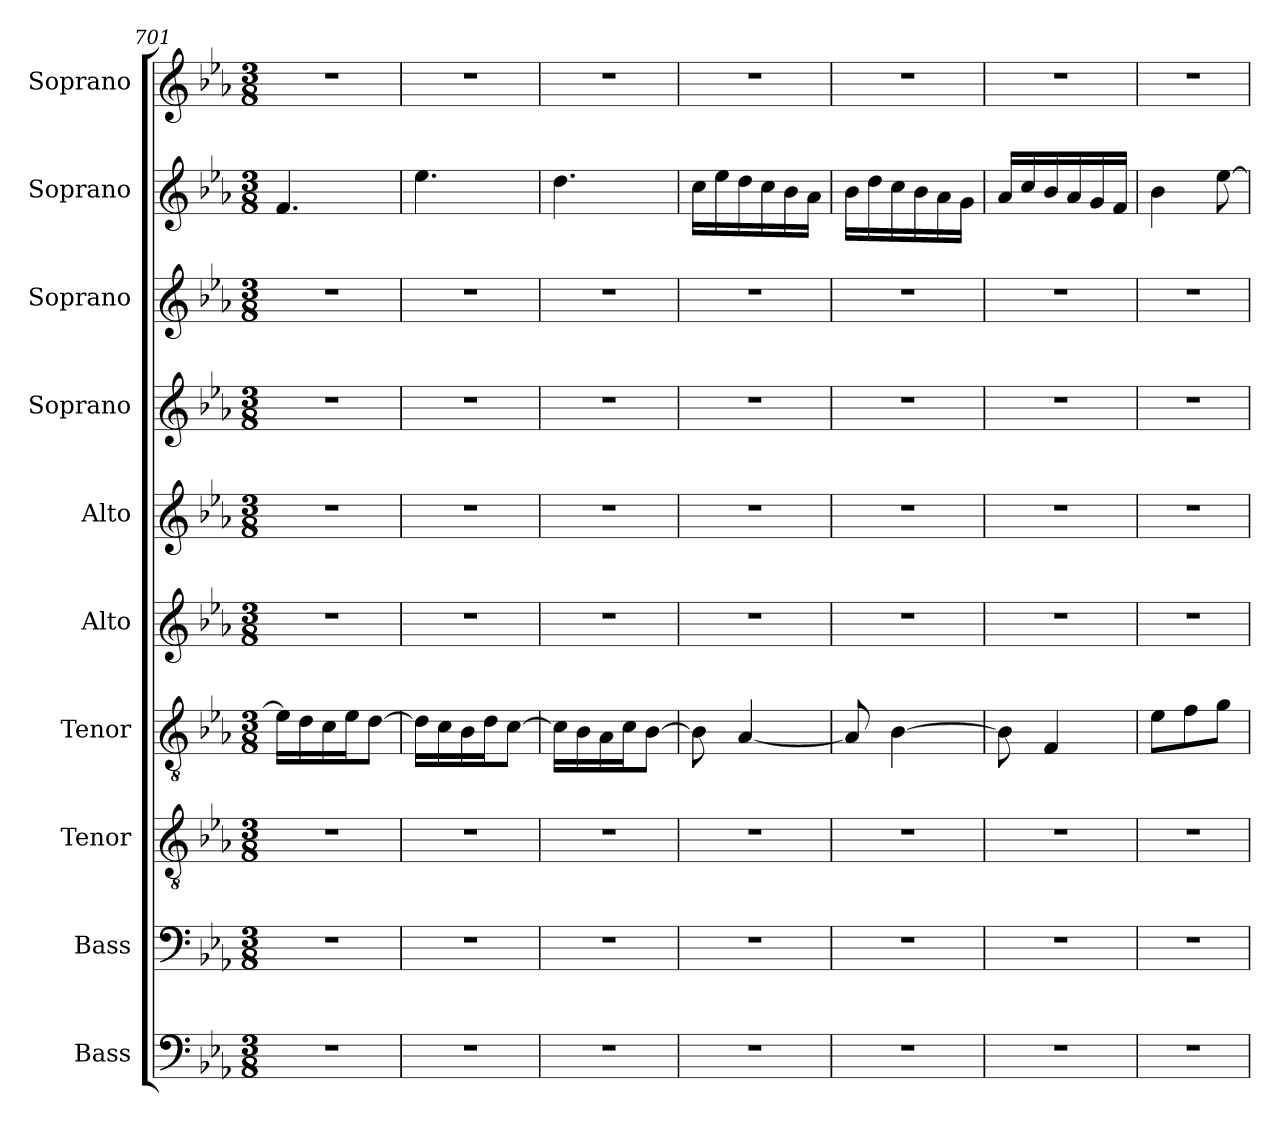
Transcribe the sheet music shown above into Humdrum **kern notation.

**kern	**kern	**kern	**kern	**kern	**kern	**kern	**kern	**kern	**kern
*part10	*part9	*part8	*part7	*part6	*part5	*part4	*part3	*part2	*part1
*staff10	*staff9	*staff8	*staff7	*staff6	*staff5	*staff4	*staff3	*staff2	*staff1
*I"Bass	*I"Bass	*I"Tenor	*I"Tenor	*I"Alto	*I"Alto	*I"Soprano	*I"Soprano	*I"Soprano	*I"Soprano
*I'B.	*I'B.	*I'T.	*I'T.	*I'A.	*I'A.	*I'S.	*I'S.	*I'S.	*I'S.
*clefF4	*clefF4	*clefGv2	*clefGv2	*clefG2	*clefG2	*clefG2	*clefG2	*clefG2	*clefG2
*k[b-e-a-]	*k[b-e-a-]	*k[b-e-a-]	*k[b-e-a-]	*k[b-e-a-]	*k[b-e-a-]	*k[b-e-a-]	*k[b-e-a-]	*k[b-e-a-]	*k[b-e-a-]
*M3/8	*M3/8	*M3/8	*M3/8	*M3/8	*M3/8	*M3/8	*M3/8	*M3/8	*M3/8
=701	=701	=701	=701	=701	=701	=701	=701	=701	=701
4.r	4.r	4.r	16e-\LL]	4.r	4.r	4.r	4.r	4.f/	4.r
.	.	.	16d\	.	.	.	.	.	.
.	.	.	16c\	.	.	.	.	.	.
.	.	.	16e-\J	.	.	.	.	.	.
.	.	.	[8d\J	.	.	.	.	.	.
!!LO:PB:g=z
=702	=702	=702	=702	=702	=702	=702	=702	=702	=702
4.r	4.r	4.r	16d\LL]	4.r	4.r	4.r	4.r	4.ee-\	4.r
.	.	.	16c\	.	.	.	.	.	.
.	.	.	16B-\	.	.	.	.	.	.
.	.	.	16d\J	.	.	.	.	.	.
.	.	.	[8c\J	.	.	.	.	.	.
=703	=703	=703	=703	=703	=703	=703	=703	=703	=703
4.r	4.r	4.r	16c\LL]	4.r	4.r	4.r	4.r	4.dd\	4.r
.	.	.	16B-\	.	.	.	.	.	.
.	.	.	16A-\	.	.	.	.	.	.
.	.	.	16c\J	.	.	.	.	.	.
.	.	.	[8B-\J	.	.	.	.	.	.
=704	=704	=704	=704	=704	=704	=704	=704	=704	=704
4.r	4.r	4.r	8B-\]	4.r	4.r	4.r	4.r	16cc\LL	4.r
.	.	.	.	.	.	.	.	16ee-\	.
.	.	.	[4A-/	.	.	.	.	16dd\	.
.	.	.	.	.	.	.	.	16cc\	.
.	.	.	.	.	.	.	.	16b-\	.
.	.	.	.	.	.	.	.	16a-\JJ	.
=705	=705	=705	=705	=705	=705	=705	=705	=705	=705
4.r	4.r	4.r	8A-/]	4.r	4.r	4.r	4.r	16b-\LL	4.r
.	.	.	.	.	.	.	.	16dd\	.
.	.	.	[4B-\	.	.	.	.	16cc\	.
.	.	.	.	.	.	.	.	16b-\	.
.	.	.	.	.	.	.	.	16a-\	.
.	.	.	.	.	.	.	.	16g\JJ	.
=706	=706	=706	=706	=706	=706	=706	=706	=706	=706
4.r	4.r	4.r	8B-\]	4.r	4.r	4.r	4.r	16a-/LL	4.r
.	.	.	.	.	.	.	.	16cc/	.
.	.	.	4F/	.	.	.	.	16b-/	.
.	.	.	.	.	.	.	.	16a-/	.
.	.	.	.	.	.	.	.	16g/	.
.	.	.	.	.	.	.	.	16f/JJ	.
=707	=707	=707	=707	=707	=707	=707	=707	=707	=707
4.r	4.r	4.r	8e-\L	4.r	4.r	4.r	4.r	4b-\	4.r
.	.	.	8f\	.	.	.	.	.	.
.	.	.	8g\J	.	.	.	.	[8ee-\	.
=	=	=	=	=	=	=	=	=	=
*-	*-	*-	*-	*-	*-	*-	*-	*-	*-
